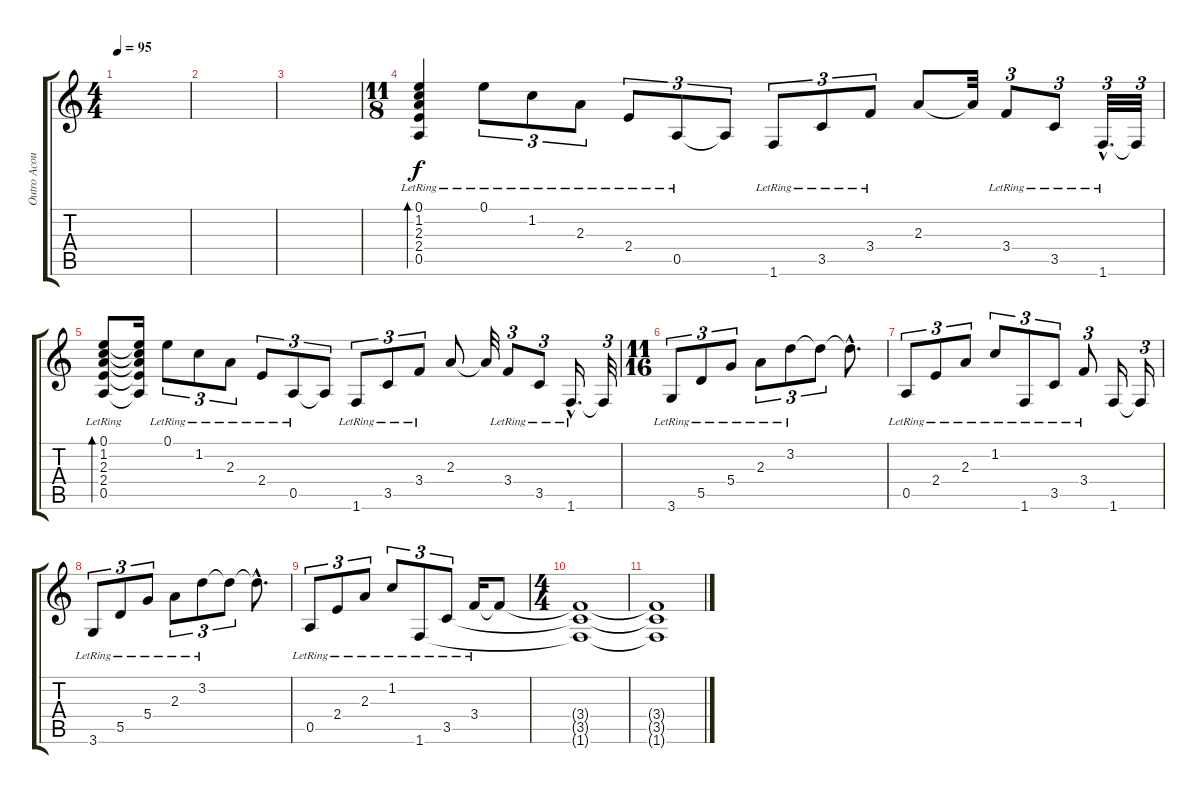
\track ("Outro Acoustic" "Outro Acou") {instrument acousticguitarsteel}
\staff {score tabs}
\tuning (E4 B3 G3 D3 A2 E2) {hide}
\ts (4 4)
\tempo 95
\clef g2
\ks c
|
|
|
\ts (11 8)
(0.1{lr} 1.2{lr} 2.3{lr} 2.4{lr} 0.5{lr}).4{bd 240 volume 16} 0.1{lr}.8{tu (3 2)} 1.2{lr}.8{tu (3 2)} 2.3{lr}.8{tu (3 2)} 2.4{lr}.8{tu (3 2)} 0.5{lr}.8{tu (3 2)} 0.5{t}.8{tu (3 2)} 1.6{lr}.8{tu (3 2)} 3.5{lr}.8{tu (3 2)} 3.4{lr}.8{tu (3 2)} 2.3.8 2.3{t}.32 3.4{lr}.8{tu (3 2)} 3.5{lr}.8{tu (3 2)} 1.6{hac lr}.32{d tu (3 2)} 1.6{t}.32{tu (3 2)} |
(0.1{lr} 1.2{lr} 2.3{lr} 2.4{lr} 0.5{lr}).8{bd 120} (0.1{t} 1.2{t} 2.3{t} 2.4{t} 0.5{t}).16 0.1{lr}.8{tu (3 2)} 1.2{lr}.8{tu (3 2)} 2.3{lr}.8{tu (3 2)} 2.4{lr}.8{tu (3 2)} 0.5{lr}.8{tu (3 2)} 0.5{t}.8{tu (3 2)} 1.6{lr}.8{tu (3 2)} 3.5{lr}.8{tu (3 2)} 3.4{lr}.8{tu (3 2)} 2.3.8 2.3{t}.32 3.4{lr}.8{tu (3 2)} 3.5{lr}.8{tu (3 2)} 1.6{hac lr}.16{d} 1.6{t}.32{tu (3 2)} |
\ts (11 16)
3.6{lr}.8{tu (3 2)} 5.5{lr}.8{tu (3 2)} 5.4{lr}.8{tu (3 2)} 2.3{lr}.8{tu (3 2)} 3.2{lr}.8{tu (3 2)} 3.2{t}.8{tu (3 2)} 3.2{hac t}.8{d} |
0.5{lr}.8{tu (3 2)} 2.4{lr}.8{tu (3 2)} 2.3{lr}.8{tu (3 2)} 1.2{lr}.8{tu (3 2)} 1.6{lr}.8{tu (3 2)} 3.5{lr}.8{tu (3 2)} 3.4{lr}.8{tu (3 2)} 1.6.16 1.6{t}.16{tu (3 2)} |
3.6{lr}.8{tu (3 2)} 5.5{lr}.8{tu (3 2)} 5.4{lr}.8{tu (3 2)} 2.3{lr}.8{tu (3 2)} 3.2{lr}.8{tu (3 2)} 3.2{t}.8{tu (3 2)} 3.2{hac t}.8{d} |
0.5{lr}.8{tu (3 2)} 2.4{lr}.8{tu (3 2)} 2.3{lr}.8{tu (3 2)} 1.2{lr}.8{tu (3 2)} 1.6{lr}.8{tu (3 2)} 3.5{lr}.8{tu (3 2)} 3.4{lr}.16 3.4{t}.8 |
\ts (4 4)
(3.4{t} 3.5{t} 1.6{t}).1 |
(3.4{t} 3.5{t} 1.6{t}).1
